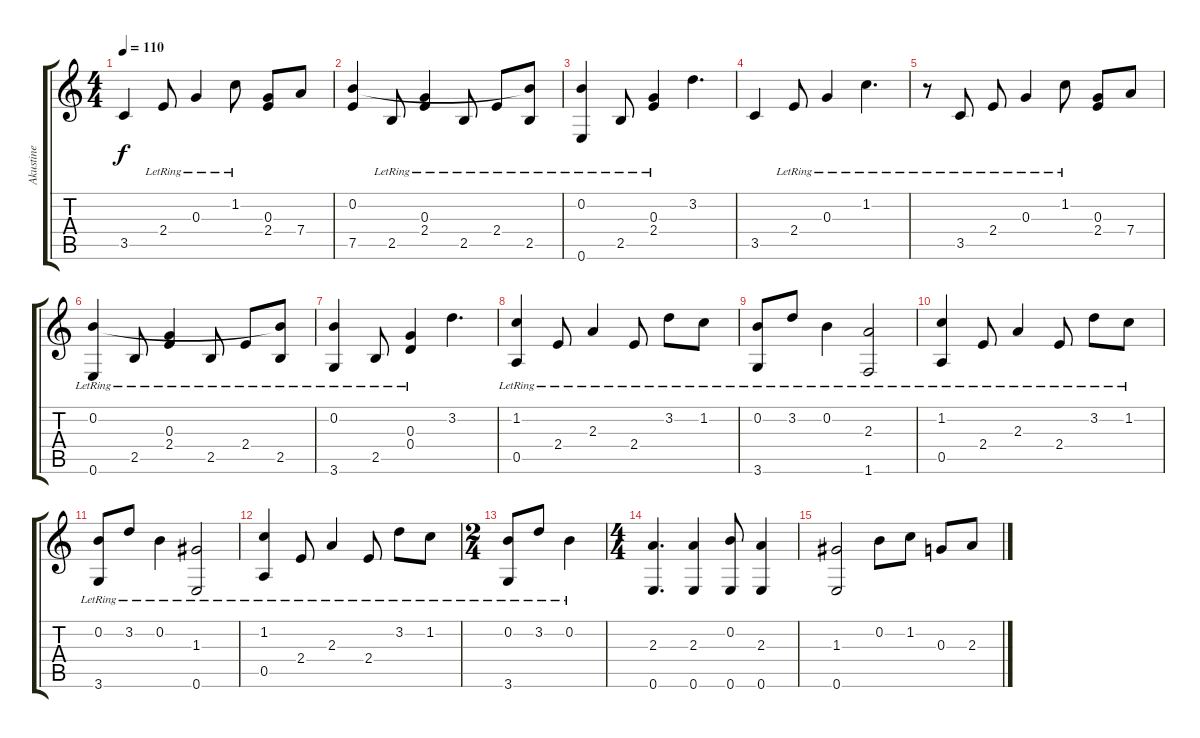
\track ("Akustine" "Akustine") {instrument acousticguitarsteel}
\staff {score tabs}
\tuning (E4 B3 G3 D3 A2 E2) {hide}
\ts (4 4)
\tempo 110
\clef g2
\ks c
3.5.4{dy f} 2.4{lr}.8 0.3{lr}.4 1.2{lr}.8 (0.3 2.4).8 7.4.8 |
(0.2 7.5).4 2.5{lr}.8 (0.3 2.4{lr}).4 2.5{lr}.8 2.4{lr}.8 (0.2{t} 2.5{lr}).8 |
(0.2 0.6{lr}).4 2.5{lr}.8 (0.3 2.4{lr}).4 3.2.4{d} |
3.5.4 2.4{lr}.8 0.3{lr}.4 1.2{lr}.4{d} |
r.8 3.5{lr}.8 2.4{lr}.8 0.3{lr}.4 1.2{lr}.8 (0.3 2.4).8 7.4.8 |
(0.2 0.6{lr}).4 2.5{lr}.8 (0.3 2.4{lr}).4 2.5{lr}.8 2.4{lr}.8 (0.2{t} 2.5{lr}).8 |
(0.2 3.6{lr}).4 2.5{lr}.8 (0.3 0.4{lr}).4 3.2.4{d} |
(1.2{lr} 0.5{lr}).4 2.4{lr}.8 2.3{lr}.4 2.4{lr}.8 3.2{lr}.8 1.2{lr}.8 |
(0.2{lr} 3.6{lr}).8 3.2{lr}.8 0.2{lr}.4 (2.3{lr} 1.6{lr}).2 |
(1.2{lr} 0.5{lr}).4 2.4{lr}.8 2.3{lr}.4 2.4{lr}.8 3.2{lr}.8 1.2{lr}.8 |
(0.2{lr} 3.6{lr}).8 3.2{lr}.8 0.2{lr}.4 (1.3{lr} 0.6{lr}).2 |
(1.2{lr} 0.5{lr}).4 2.4{lr}.8 2.3{lr}.4 2.4{lr}.8 3.2{lr}.8 1.2{lr}.8 |
\ts (2 4)
(0.2{lr} 3.6{lr}).8 3.2{lr}.8 0.2{lr}.4 |
\ts (4 4)
(2.3 0.6).4{d} (2.3 0.6).4 (0.2 0.6).8 (2.3 0.6).4 |
(1.3 0.6).2 0.2.8 1.2.8 0.3.8 2.3.8
